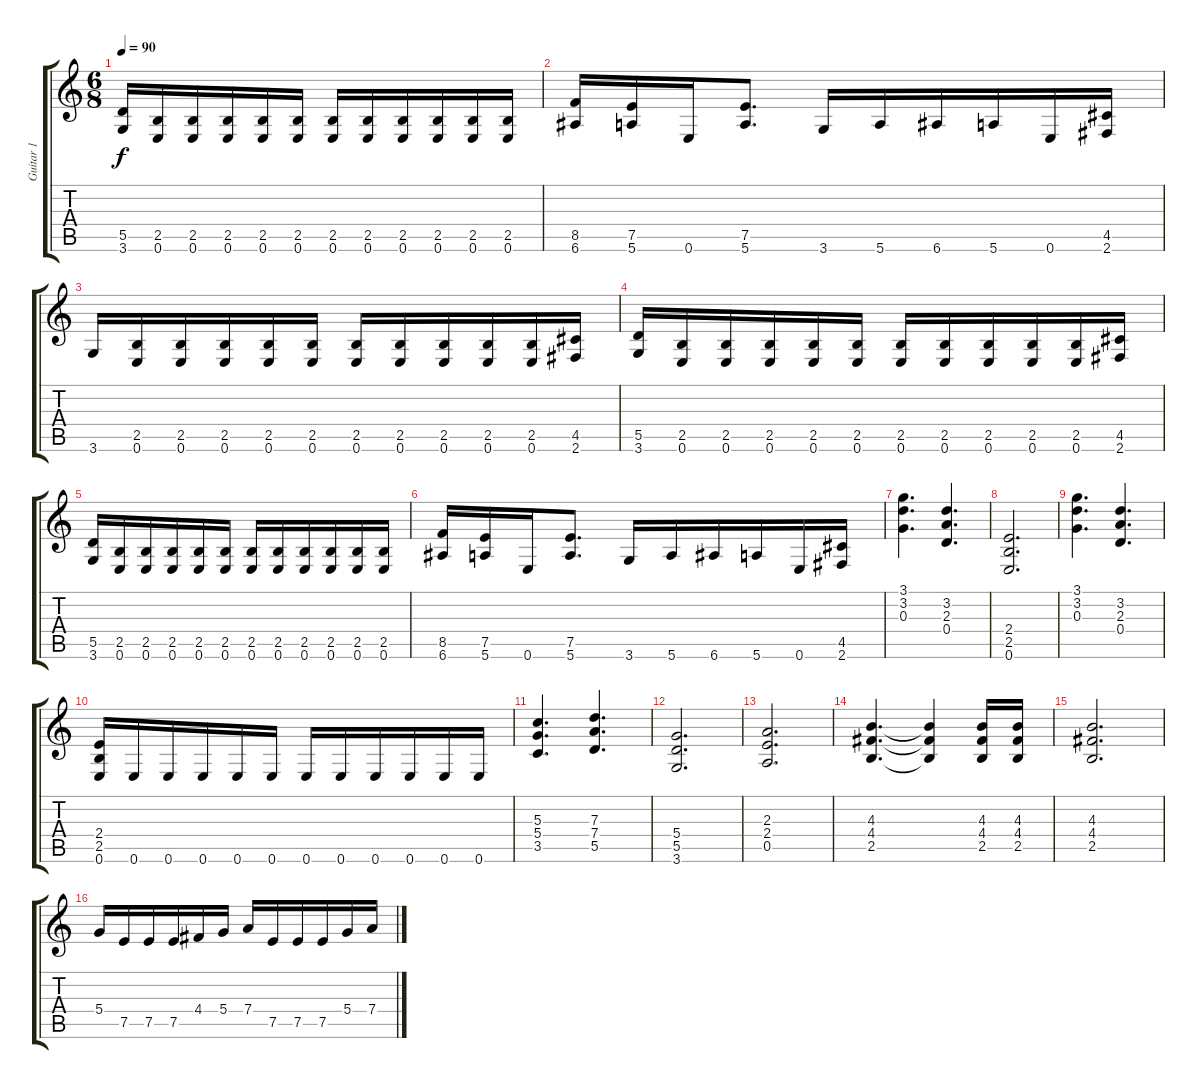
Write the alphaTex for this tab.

\track ("Guitar 1" "Guitar 1") {instrument distortionguitar}
\staff {score tabs}
\tuning (E4 B3 G3 D3 A2 E2) {hide}
\ts (6 8)
\tempo 90
\clef g2
\ks c
(5.5 3.6).16{dy f} (2.5 0.6).16 (2.5 0.6).16 (2.5 0.6).16 (2.5 0.6).16 (2.5 0.6).16 (2.5 0.6).16 (2.5 0.6).16 (2.5 0.6).16 (2.5 0.6).16 (2.5 0.6).16 (2.5 0.6).16 |
(8.5 6.6).16 (7.5 5.6).16 0.6.16 (7.5 5.6).8{d} 3.6.16 5.6.16 6.6.16 5.6.16 0.6.16 (4.5 2.6).16 |
3.6.16 (2.5 0.6).16 (2.5 0.6).16 (2.5 0.6).16 (2.5 0.6).16 (2.5 0.6).16 (2.5 0.6).16 (2.5 0.6).16 (2.5 0.6).16 (2.5 0.6).16 (2.5 0.6).16 (4.5 2.6).16 |
(5.5 3.6).16 (2.5 0.6).16 (2.5 0.6).16 (2.5 0.6).16 (2.5 0.6).16 (2.5 0.6).16 (2.5 0.6).16 (2.5 0.6).16 (2.5 0.6).16 (2.5 0.6).16 (2.5 0.6).16 (4.5 2.6).16 |
(5.5 3.6).16 (2.5 0.6).16 (2.5 0.6).16 (2.5 0.6).16 (2.5 0.6).16 (2.5 0.6).16 (2.5 0.6).16 (2.5 0.6).16 (2.5 0.6).16 (2.5 0.6).16 (2.5 0.6).16 (2.5 0.6).16 |
(8.5 6.6).16 (7.5 5.6).16 0.6.16 (7.5 5.6).8{d} 3.6.16 5.6.16 6.6.16 5.6.16 0.6.16 (4.5 2.6).16 |
(3.1 3.2 0.3).4{d} (3.2 2.3 0.4).4{d} |
(2.4 2.5 0.6).2{d} |
(3.1 3.2 0.3).4{d} (3.2 2.3 0.4).4{d} |
(2.4 2.5 0.6).16 0.6.16 0.6.16 0.6.16 0.6.16 0.6.16 0.6.16 0.6.16 0.6.16 0.6.16 0.6.16 0.6.16 |
(5.3 5.4 3.5).4{d} (7.3 7.4 5.5).4{d} |
(5.4 5.5 3.6).2{d} |
(2.3 2.4 0.5).2{d} |
(4.3 4.4 2.5).4{d} (4.3{t} 4.4{t} 2.5{t}).4 (4.3 4.4 2.5).16 (4.3 4.4 2.5).16 |
(4.3 4.4 2.5).2{d} |
5.4.16 7.5.16 7.5.16 7.5.16 4.4.16 5.4.16 7.4.16 7.5.16 7.5.16 7.5.16 5.4.16 7.4.16
